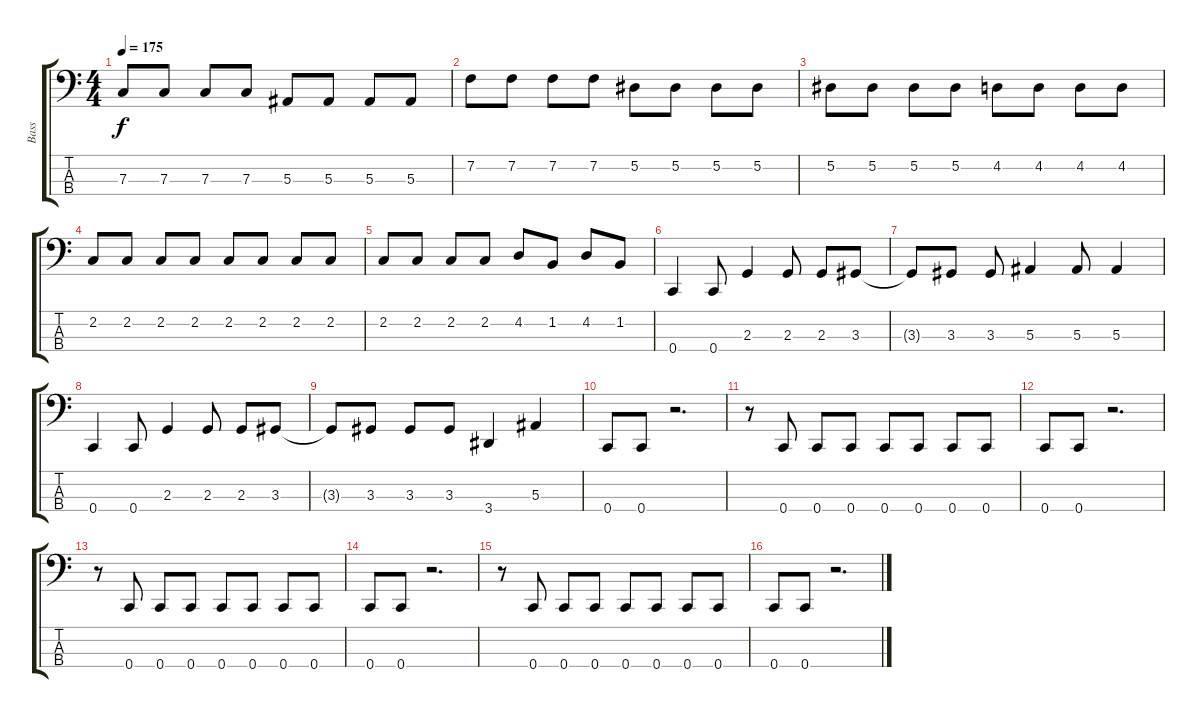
\track ("Bass" "Bass") {instrument electricbassfinger}
\staff {score tabs}
\tuning (Eb2 Bb1 F1 C1) {hide}
\ts (4 4)
\tempo 175
\clef f4
\ks c
7.3.8{dy f} 7.3.8 7.3.8 7.3.8 5.3.8 5.3.8 5.3.8 5.3.8 |
7.2.8 7.2.8 7.2.8 7.2.8 5.2.8 5.2.8 5.2.8 5.2.8 |
5.2.8 5.2.8 5.2.8 5.2.8 4.2.8 4.2.8 4.2.8 4.2.8 |
2.2.8 2.2.8 2.2.8 2.2.8 2.2.8 2.2.8 2.2.8 2.2.8 |
2.2.8 2.2.8 2.2.8 2.2.8 4.2.8 1.2.8 4.2.8 1.2.8 |
0.4.4 0.4.8 2.3.4 2.3.8 2.3.8 3.3.8 |
3.3{t}.8 3.3.8 3.3.8 5.3.4 5.3.8 5.3.4 |
0.4.4 0.4.8 2.3.4 2.3.8 2.3.8 3.3.8 |
3.3{t}.8 3.3.8 3.3.8 3.3.8 3.4.4 5.3.4 |
0.4.8 0.4.8 r.2{d} |
r.8 0.4.8 0.4.8 0.4.8 0.4.8 0.4.8 0.4.8 0.4.8 |
0.4.8 0.4.8 r.2{d} |
r.8 0.4.8 0.4.8 0.4.8 0.4.8 0.4.8 0.4.8 0.4.8 |
0.4.8 0.4.8 r.2{d} |
r.8 0.4.8 0.4.8 0.4.8 0.4.8 0.4.8 0.4.8 0.4.8 |
0.4.8 0.4.8 r.2{d}
